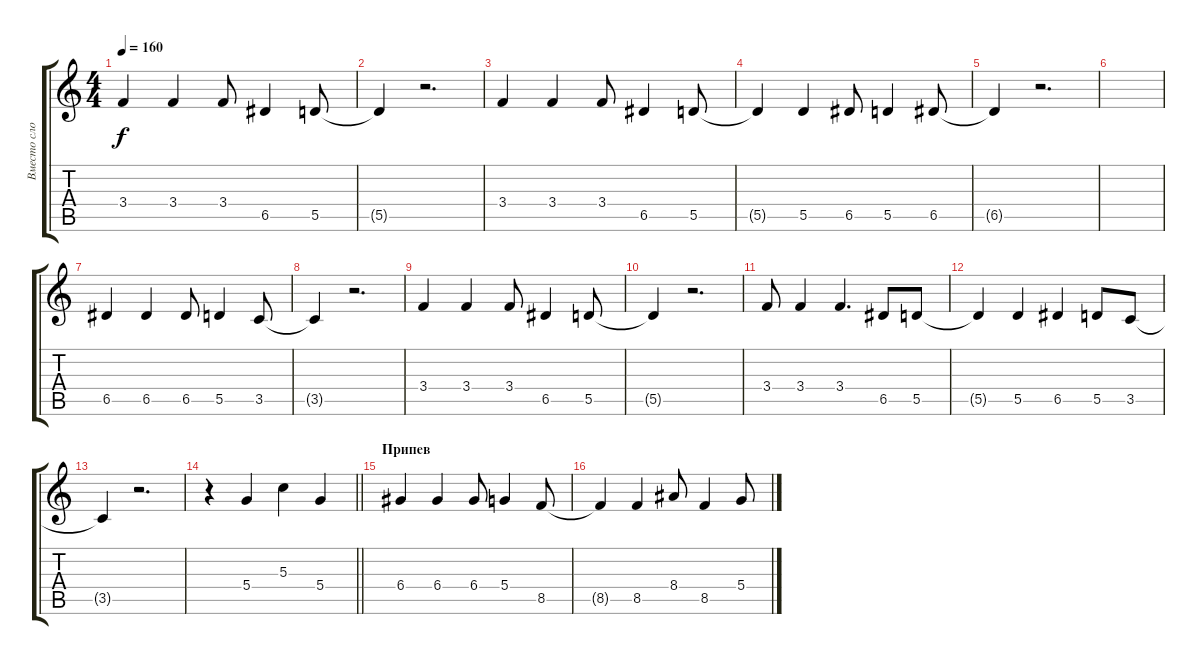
\track ("Вместо слов" "Вместо сло") {instrument acousticguitarsteel}
\staff {score tabs}
\tuning (E4 B3 G3 D3 A2 E2) {hide}
\ts (4 4)
\tempo 160
\clef g2
\ks c
3.4.4{dy f} 3.4.4 3.4.8 6.5.4 5.5.8 |
5.5{t}.4 r.2{d} |
3.4.4 3.4.4 3.4.8 6.5.4 5.5.8 |
5.5{t}.4 5.5.4 6.5.8 5.5.4 6.5.8 |
6.5{t}.4 r.2{d} |
|
6.5.4 6.5.4 6.5.8 5.5.4 3.5.8 |
3.5{t}.4 r.2{d} |
3.4.4 3.4.4 3.4.8 6.5.4 5.5.8 |
5.5{t}.4 r.2{d} |
3.4.8 3.4.4 3.4.4{d} 6.5.8 5.5.8 |
5.5{t}.4 5.5.4 6.5.4 5.5.8 3.5.8 |
3.5{t}.4 r.2{d} |
\barLineRight lightlight
r.4 5.4.4 5.3.4 5.4.4 |
\section ("" "Припев")
6.4.4 6.4.4 6.4.8 5.4.4 8.5.8 |
8.5{t}.4 8.5.4 8.4.8 8.5.4 5.4.8
